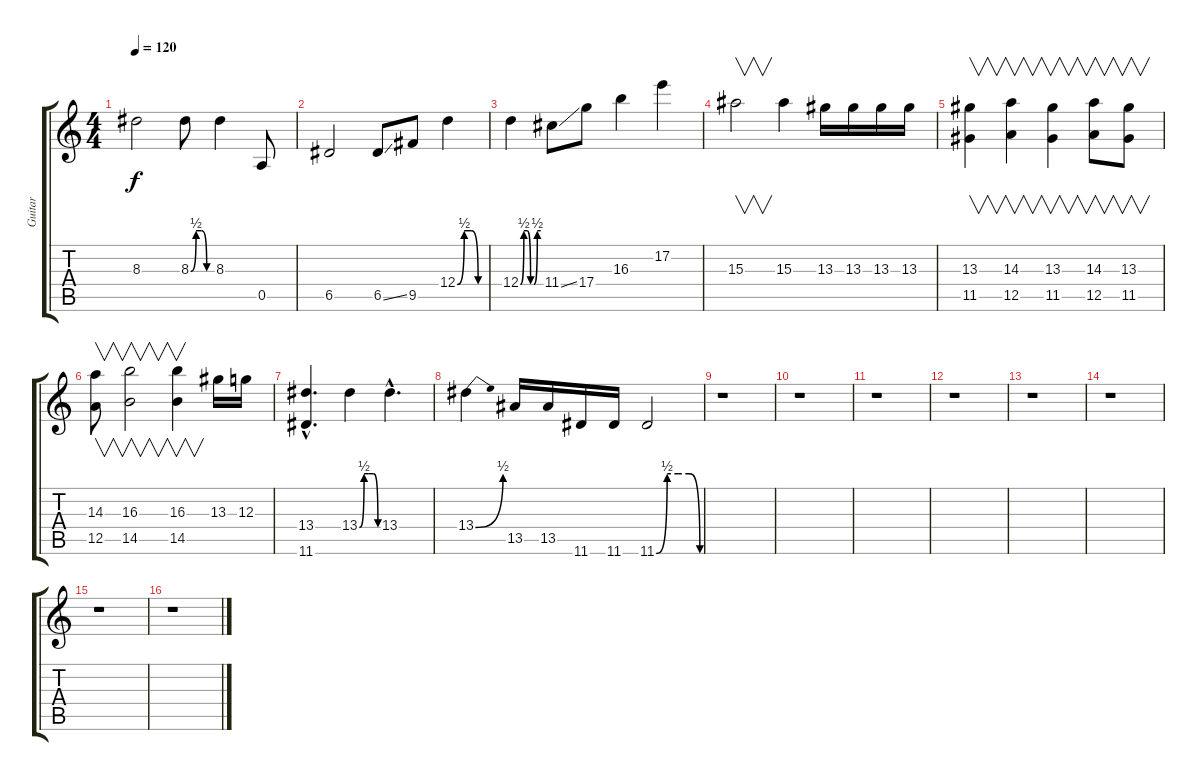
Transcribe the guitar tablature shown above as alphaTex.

\track ("Guitar" "Guitar") {instrument overdrivenguitar}
\staff {score tabs}
\tuning (E4 B3 G3 D3 A2 E2) {hide}
\ts (4 4)
\tempo 120
\clef g2
\ks c
8.3.2{dy f} 8.3{be (custom 0 0 15 2 30 2 45 0 60 0)}.8 8.3.4 0.5.8 |
6.5.2 6.5{ss}.8 9.5.8 12.4{be (custom 0 0 15 2 30 2 45 0 60 0)}.4 |
12.4{be (custom 0 0 10 2 20 2 30 0 40 0 50 2 60 2)}.4 11.4{ss}.8 17.4.8 16.3.4 17.2.4 |
15.3.2{v} 15.3.4 13.3.16 13.3.16 13.3.16 13.3.16 |
(13.3 11.5).4{v} (14.3 12.5).4{v} (13.3 11.5).4{v} (14.3 12.5).8{v} (13.3 11.5).8{v} |
(14.3 12.5).8{v} (16.3 14.5).2{v} (16.3 14.5).4{v} 13.3.16 12.3.16 |
(13.4{hac} 11.6{hac}).4{d} 13.4{be (custom 0 0 15 2 30 2 45 2 60 0)}.4 13.4{hac}.4{d} |
13.4{be (bend 0 0 60 2)}.4 13.5.16 13.5.16 11.6.16 11.6.16 11.6{be (custom 0 0 15 2 30 2 45 2 60 0)}.2 |
r.1 |
r.1 |
r.1 |
r.1 |
r.1 |
r.1 |
r.1 |
r.1
